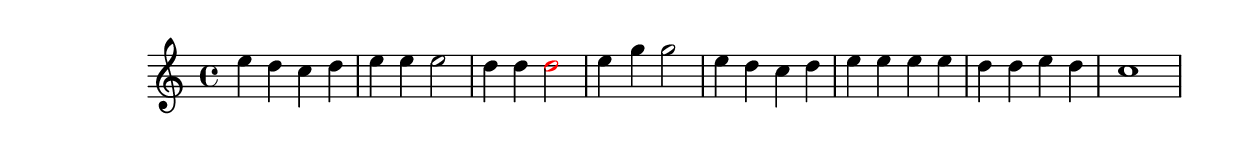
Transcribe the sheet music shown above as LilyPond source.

\version "2.18.2"
\language "english"

\header {
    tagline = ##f
}

\layout {}

\paper {}

\score {
    \new Staff
    {
        {   % measure
            \time 4/4
            \tweak color #black
            e''4
            \tweak color #black
            d''4
            \tweak color #black
            c''4
            \tweak color #black
            d''4
        }   % measure
        {   % measure
            \tweak color #black
            e''4
            \tweak color #black
            e''4
            \tweak color #black
            e''2
        }   % measure
        {   % measure
            \tweak color #black
            d''4
            \tweak color #black
            d''4
            \tweak color #red
            d''2
        }   % measure
        {   % measure
            e''4
            g''4
            g''2
        }   % measure
        {   % measure
            e''4
            d''4
            c''4
            d''4
        }   % measure
        {   % measure
            e''4
            e''4
            e''4
            e''4
        }   % measure
        {   % measure
            d''4
            d''4
            e''4
            d''4
        }   % measure
        {   % measure
            c''1
        }   % measure
    }
}